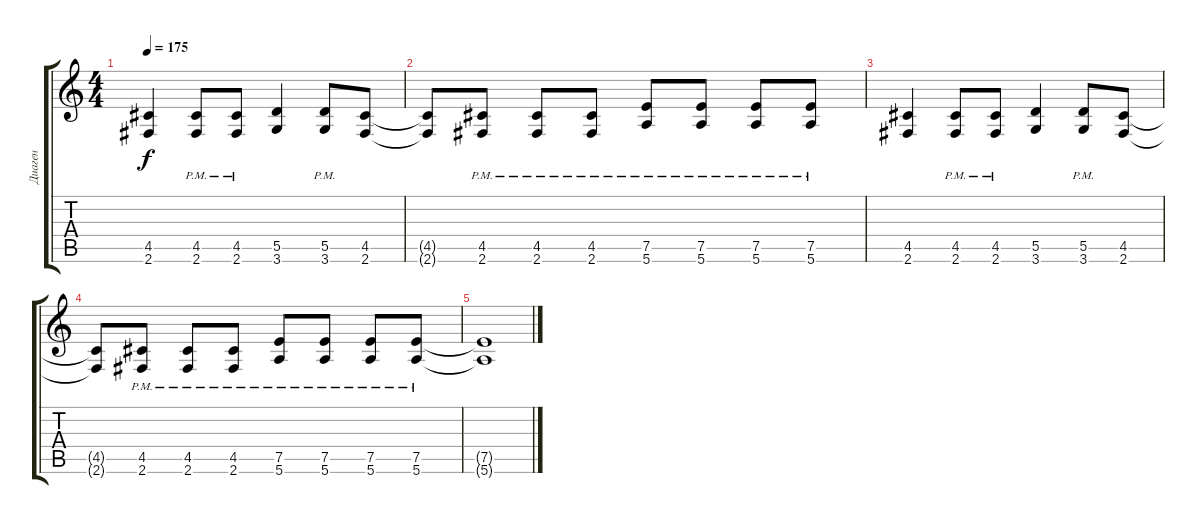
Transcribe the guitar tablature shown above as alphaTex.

\track ("Диаген" "Диаген") {instrument distortionguitar}
\staff {score tabs}
\tuning (E4 B3 G3 D3 A2 E2) {hide}
\ts (4 4)
\tempo 175
\clef g2
\ks c
(4.5 2.6).4{dy f} (4.5{pm} 2.6{pm}).8 (4.5{pm} 2.6{pm}).8 (5.5 3.6).4 (5.5{pm} 3.6{pm}).8 (4.5 2.6).8 |
(4.5{t} 2.6{t}).8 (4.5{pm} 2.6{pm}).8 (4.5{pm} 2.6{pm}).8 (4.5{pm} 2.6{pm}).8 (7.5{pm} 5.6{pm}).8 (7.5{pm} 5.6{pm}).8 (7.5{pm} 5.6{pm}).8 (7.5{pm} 5.6{pm}).8 |
(4.5 2.6).4 (4.5{pm} 2.6{pm}).8 (4.5{pm} 2.6{pm}).8 (5.5 3.6).4 (5.5{pm} 3.6{pm}).8 (4.5 2.6).8 |
(4.5{t} 2.6{t}).8 (4.5{pm} 2.6{pm}).8 (4.5{pm} 2.6{pm}).8 (4.5{pm} 2.6{pm}).8 (7.5{pm} 5.6{pm}).8 (7.5{pm} 5.6{pm}).8 (7.5{pm} 5.6{pm}).8 (7.5{pm} 5.6{pm}).8 |
(7.5{t} 5.6{t}).1
